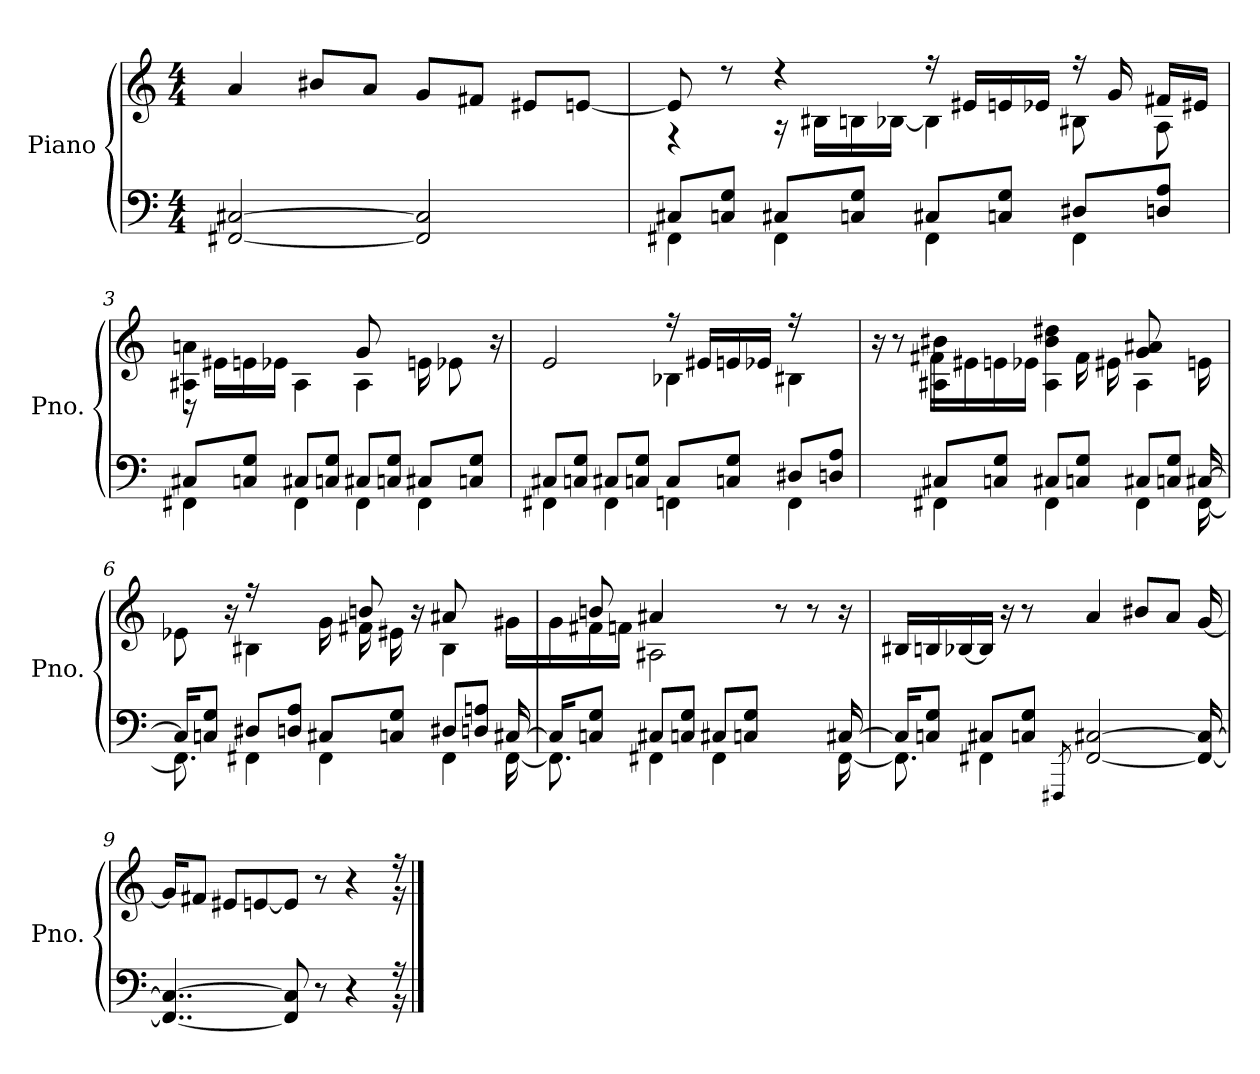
**kern	**kern
*part1	*part1
*staff2	*staff1
*I"Piano	*
*I'Pno.	*
*clefF4	*clefG2
*k[]	*k[]
*M4/4	*M4/4
=1	=1
[2FF#X/ [2C#X/	4a/
.	8b#X/L
.	8a/J
2FF#/] 2C#/]	8g/L
.	8f#X/J
.	8e#X/L
.	[8en/J
=2	=2
*^	*^
8C#X/L	4FF#X\	8e/]	4r
8Cn/ 8G/J	.	8r	.
8C#X/L	4FF#\	4r	16r
.	.	.	16B#X\LL
8Cn/ 8G/J	.	.	16Bn\
.	.	.	[16B-X\JJ
8C#X/L	4FF#\	16r	4B-\]
.	.	16e#X/LL	.
8Cn/ 8G/J	.	16en/	.
.	.	16e-X/JJ	.
8D#X/L	4FF#\	16r	8B#X\
.	.	16g/	.
8Dn/ 8A/J	.	16f#X/LL	8A\
.	.	16e#X/JJ	.
!!LO:LB:g=z	!!
=3	=3	=3	=3
8C#X/L	4FF#X\	4A#X\ 4an\	16r
.	.	.	16e#X\LL
8Cn/ 8G/J	.	.	16en\
.	.	.	16e-X\JJ
8C#X/L	4FF#\	4A#\	4ryy
8Cn/ 8G/J	.	.	.
8C#X/L	4FF#\	8g/	4A#\
8Cn/ 8G/J	.	4.ryy	.
8C#X/L	4FF#\	.	16en\
.	.	.	8e-X\
8Cn/ 8G/J	.	.	.
.	.	.	16r
=4	=4	=4	=4
8C#X/L	4FF#X\	2e/	2ryy
8Cn/ 8G/J	.	.	.
8C#X/L	4FF#\	.	.
8Cn/ 8G/J	.	.	.
8C/L	4FFn\	16r	4B-X\
.	.	16e#X/LL	.
8Cn/ 8G/J	.	16en/	.
.	.	16e-X/JJ	.
8D#X/L	4FF\	16r	4B#X\
.	.	8.ryy	.
8Dn/ 8A/J	.	.	.
!!LO:LB:g=z	!!
=5	=5	=5	=5
8.ryy	8.ryy	16r	8.ryy
.	.	8r	.
8C#X/L	4FF#X\	4A#X\ 4b#X\	16f#X\LL
.	.	.	16e#X\
8Cn/ 8G/J	.	.	16en\
.	.	.	16e-X\JJ
8C#X/L	4FF#\	4A#\ 4b#\ 4dd#X\	8ryy
8Cn/ 8G/J	.	.	16f#\
.	.	.	16e#X\
8C#X/L	4FF#\	8g/ 8a#X/	4A#\
8Cn/ 8G/J	.	8ryy	.
[16C#X/	[16FF#\	16ryy	16en\
=6	=6	=6	=6
16C#/KL]	8.FF#\]	8ryy	8e-X\
8Cn/ 8G/J	.	.	.
.	.	16ryy	16r
8D#X/L	4FF#X\	16r	4B#X\
.	.	4ryy	.
8Dn/ 8A/J	.	.	.
8C#X/L	4FF#\	.	16g\
.	.	8bn/	16f#X\
8Cn/ 8G/J	.	.	16e#X\
.	.	16ryy	16r
8D#X/L	4FF#\	8a#X/	4B#\
8Dn/ 8An/J	.	8ryy	.
[16C#X/	[16FF#\	16ryy	16g#X\LL
!!LO:LB:g=z	!!
=7	=7	=7	=7
16C#/KL]	8.FF#\]	16ryy	16g\
8Cn/ 8G/J	.	8bn/	16f#X\
.	.	.	16fn\JJ
8C#X/L	4FF#X\	4a#X/	2A#X\
8Cn/ 8G/J	.	.	.
8C#X/L	4FF#\	4ryy	.
8Cn/ 8G/J	.	.	.
4ryy	4ryy	8r	4ryy
.	.	8r	.
[16C#X/	[16FF#\	16r	16ryy
*	*	*v	*v
=8	=8	=8
16C#/KL]	8.FF#\]	16B#X/LL
8Cn/ 8G/J	.	16Bn/
.	.	[16B-X/
8C#X/L	4FF#X\	16B-/JJ]
.	.	16r
8Cn/ 8G/J	.	8r
8qFFF#X/	.	.
[2FF#/ [2C#X/	2ryy	4a/
.	.	8b#X/L
.	.	8a/J
16FF#/_ 16C#/_	16ryy	[16g/
=9	=9	=9
*	*	*^
4..FF#/_ 4..C#/_	2...ryy	16g/KL]	2...ryy
.	.	8f#X/J	.
.	.	8e#X/L	.
.	.	[8en/	.
8FF#/] 8C#/]	.	8e/J]	.
8r	.	8r	.
4r	.	4r	.
16r	16r	16r	16r
*v	*v	*	*
*	*v	*v
==	==
*-	*-
